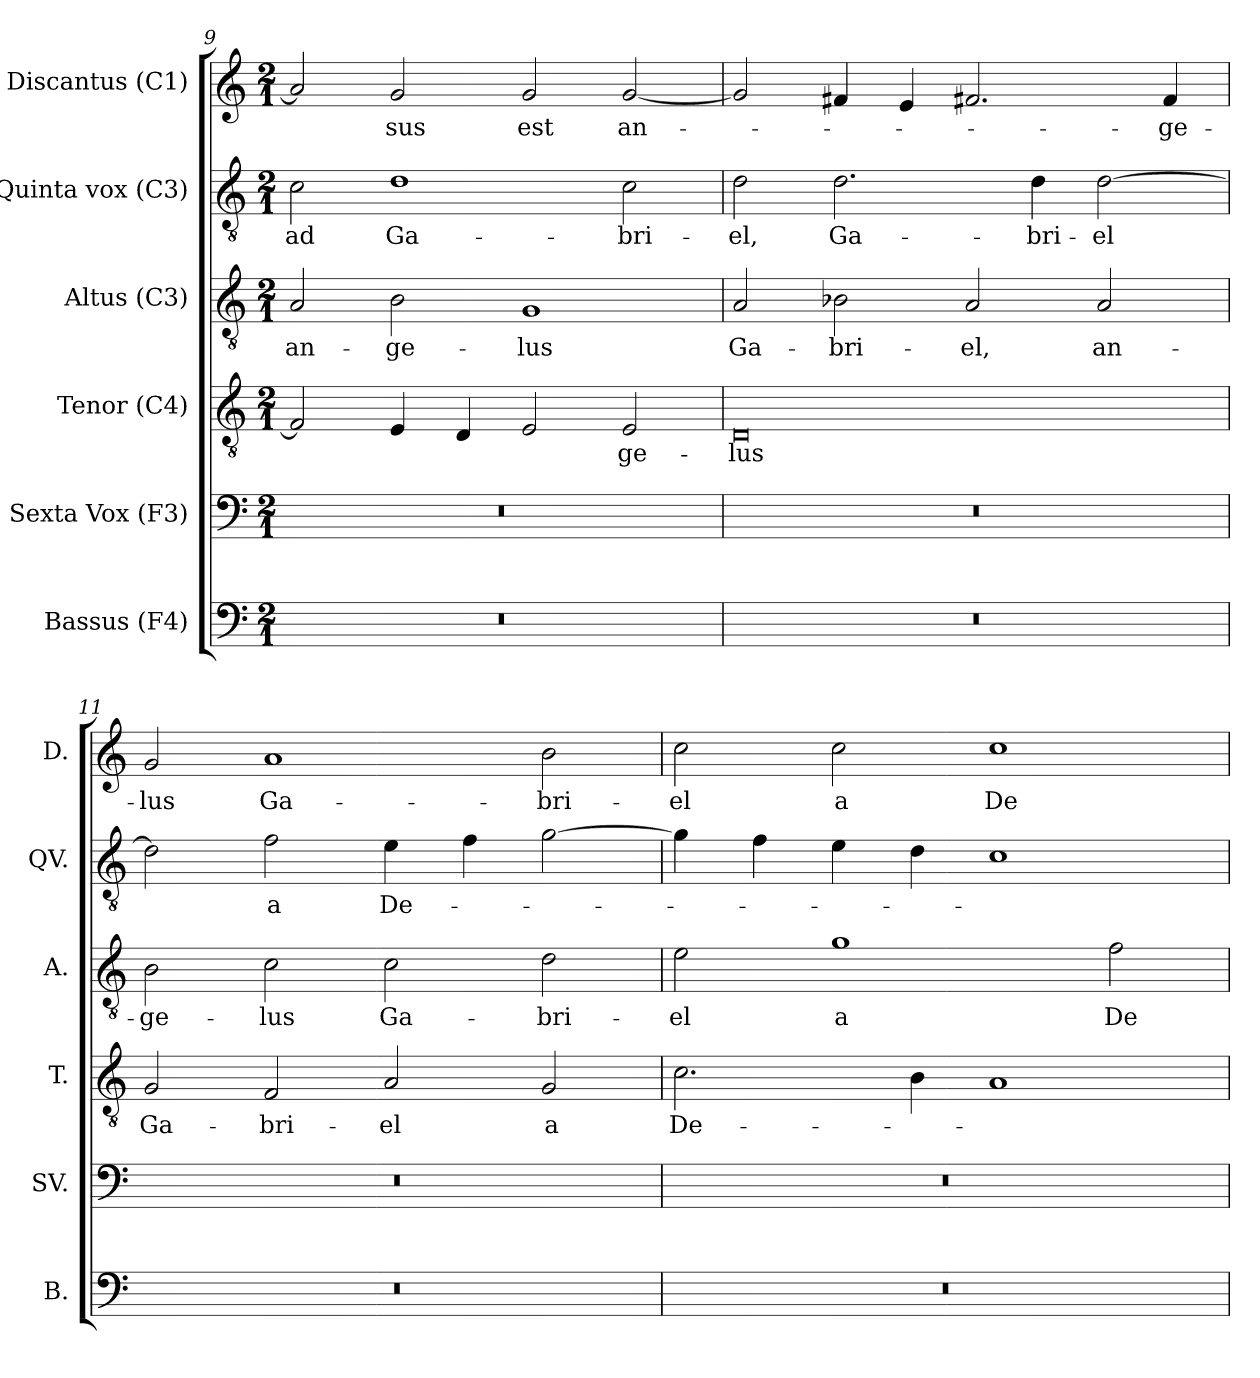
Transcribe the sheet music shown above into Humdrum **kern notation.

**kern	**kern	**kern	**text	**kern	**text	**kern	**text	**kern	**text
*part6	*part5	*part4	*part4	*part3	*part3	*part2	*part2	*part1	*part1
*staff6	*staff5	*staff4	*staff4	*staff3	*staff3	*staff2	*staff2	*staff1	*staff1
*I"Bassus (F4)	*I"Sexta Vox (F3)	*I"Tenor (C4)	*	*I"Altus (C3)	*	*I"Quinta vox (C3)	*	*I"Discantus (C1)	*
*I'B.	*I'SV.	*I'T.	*	*I'A.	*	*I'QV.	*	*I'D.	*
*clefF4	*clefF4	*clefGv2	*	*clefGv2	*	*clefGv2	*	*clefG2	*
*	*	*	*	*ITrd7c12	*	*ITrd7c12	*	*	*
*k[]	*k[]	*k[]	*	*k[]	*	*k[]	*	*k[]	*
*C:	*C:	*C:	*	*C:	*	*C:	*	*C:	*
*M2/1	*M2/1	*M2/1	*	*M2/1	*	*M2/1	*	*M2/1	*
=9	=9	=9	=9	=9	=9	=9	=9	=9	=9
!LO:N:vis=1	!LO:N:vis=1	!	!	!	!	!	!	!	!
!	!	!	!	!	!LO:LY:b:color=#000000	!	!	!	!
!	!	!	!	!	!	!	!LO:LY:b:color=#000000	!	!
0r	0r	2Fi/]	.	2AAi/	an-	2Ci\	ad	2ai/]	.
!	!	!	!	!	!LO:LY:b:color=#000000	!	!	!	!
!	!	!	!	!	!	!	!LO:LY:b:color=#000000	!	!
!	!	!	!	!	!	!	!	!	!LO:LY:b:color=#000000
.	.	4Ei/	.	2BBi\	-ge-	1Di	Ga-	2gi/	-sus
.	.	4Di/	.	.	.	.	.	.	.
!	!	!	!	!	!LO:LY:b:color=#000000	!	!	!	!
!	!	!	!	!	!	!	!	!	!LO:LY:b:color=#000000
.	.	2Ei/	.	1GGi	-lus	.	.	2gi/	est
!	!	!	!LO:LY:b:color=#000000	!	!	!	!	!	!
!	!	!	!	!	!	!	!LO:LY:b:color=#000000	!	!
!	!	!	!	!	!	!	!	!	!LO:LY:b:color=#000000
.	.	2Ei/	-ge-	.	.	2Ci\	-bri-	[2gi/	an-
=10	=10	=10	=10	=10	=10	=10	=10	=10	=10
!LO:N:vis=1	!LO:N:vis=1	!	!	!	!	!	!	!	!
!	!	!	!LO:LY:b:color=#000000	!	!	!	!	!	!
!	!	!	!	!	!LO:LY:b:color=#000000	!	!	!	!
!	!	!	!	!	!	!	!LO:LY:b:color=#000000	!	!
0r	0r	0Di	-lus	2AAi/	Ga-	2Di\	-el,	2gi/]	.
!	!	!	!	!	!LO:LY:b:color=#000000	!	!	!	!
!	!	!	!	!	!	!	!LO:LY:b:color=#000000	!	!
.	.	.	.	2BB-Xi\	-bri-	2.Di\	Ga-	4f#i/	.
.	.	.	.	.	.	.	.	4ei/	.
!	!	!	!	!	!LO:LY:b:color=#000000	!	!	!	!
.	.	.	.	2AAi/	-el,	.	.	2.f#Xi/	.
!	!	!	!	!	!	!	!LO:LY:b:color=#000000	!	!
.	.	.	.	.	.	4Di\	-bri-	.	.
!	!	!	!	!	!LO:LY:b:color=#000000	!	!	!	!
!	!	!	!	!	!	!	!LO:LY:b:color=#000000	!	!
.	.	.	.	2AAi/	an-	[2Di\	-el	.	.
!	!	!	!	!	!	!	!	!	!LO:LY:b:color=#000000
.	.	.	.	.	.	.	.	4f#i/	-ge-
!!LO:PB:g=z
=11	=11	=11	=11	=11	=11	=11	=11	=11	=11
!LO:N:vis=1	!LO:N:vis=1	!	!	!	!	!	!	!	!
!	!	!	!LO:LY:b:color=#000000	!	!	!	!	!	!
!	!	!	!	!	!LO:LY:b:color=#000000	!	!	!	!
!	!	!	!	!	!	!	!	!	!LO:LY:b:color=#000000
0r	0r	2Gi/	Ga-	2BBi\	-ge-	2Di\]	.	2gi/	-lus
!	!	!	!LO:LY:b:color=#000000	!	!	!	!	!	!
!	!	!	!	!	!LO:LY:b:color=#000000	!	!	!	!
!	!	!	!	!	!	!	!LO:LY:b:color=#000000	!	!
!	!	!	!	!	!	!	!	!	!LO:LY:b:color=#000000
.	.	2Fi/	-bri-	2Ci\	-lus	2Fi\	a	1ai	Ga-
!	!	!	!LO:LY:b:color=#000000	!	!	!	!	!	!
!	!	!	!	!	!LO:LY:b:color=#000000	!	!	!	!
!	!	!	!	!	!	!	!LO:LY:b:color=#000000	!	!
.	.	2Ai/	-el	2Ci\	Ga-	4Ei\	De-	.	.
.	.	.	.	.	.	4Fi\	.	.	.
!	!	!	!LO:LY:b:color=#000000	!	!	!	!	!	!
!	!	!	!	!	!LO:LY:b:color=#000000	!	!	!	!
!	!	!	!	!	!	!	!	!	!LO:LY:b:color=#000000
.	.	2Gi/	a	2Di\	-bri-	[2Gi\	.	2bi\	-bri-
=12	=12	=12	=12	=12	=12	=12	=12	=12	=12
!LO:N:vis=1	!LO:N:vis=1	!	!	!	!	!	!	!	!
!	!	!	!LO:LY:b:color=#000000	!	!	!	!	!	!
!	!	!	!	!	!LO:LY:b:color=#000000	!	!	!	!
!	!	!	!	!	!	!	!	!	!LO:LY:b:color=#000000
0r	0r	2.ci\	De-	2Ei\	-el	4Gi\]	.	2cci\	-el
.	.	.	.	.	.	4Fi\	.	.	.
!	!	!	!	!	!LO:LY:b:color=#000000	!	!	!	!
!	!	!	!	!	!	!	!	!	!LO:LY:b:color=#000000
.	.	.	.	1Gi	a	4Ei\	.	2cci\	a
.	.	4Bi\	.	.	.	4Di\	.	.	.
!	!	!	!	!	!	!	!	!	!LO:LY:b:color=#000000
.	.	1Ai	.	.	.	1Ci	.	1cci	De-
!	!	!	!	!	!LO:LY:b:color=#000000	!	!	!	!
.	.	.	.	2Fi\	De-	.	.	.	.
=	=	=	=	=	=	=	=	=	=
*-	*-	*-	*-	*-	*-	*-	*-	*-	*-
